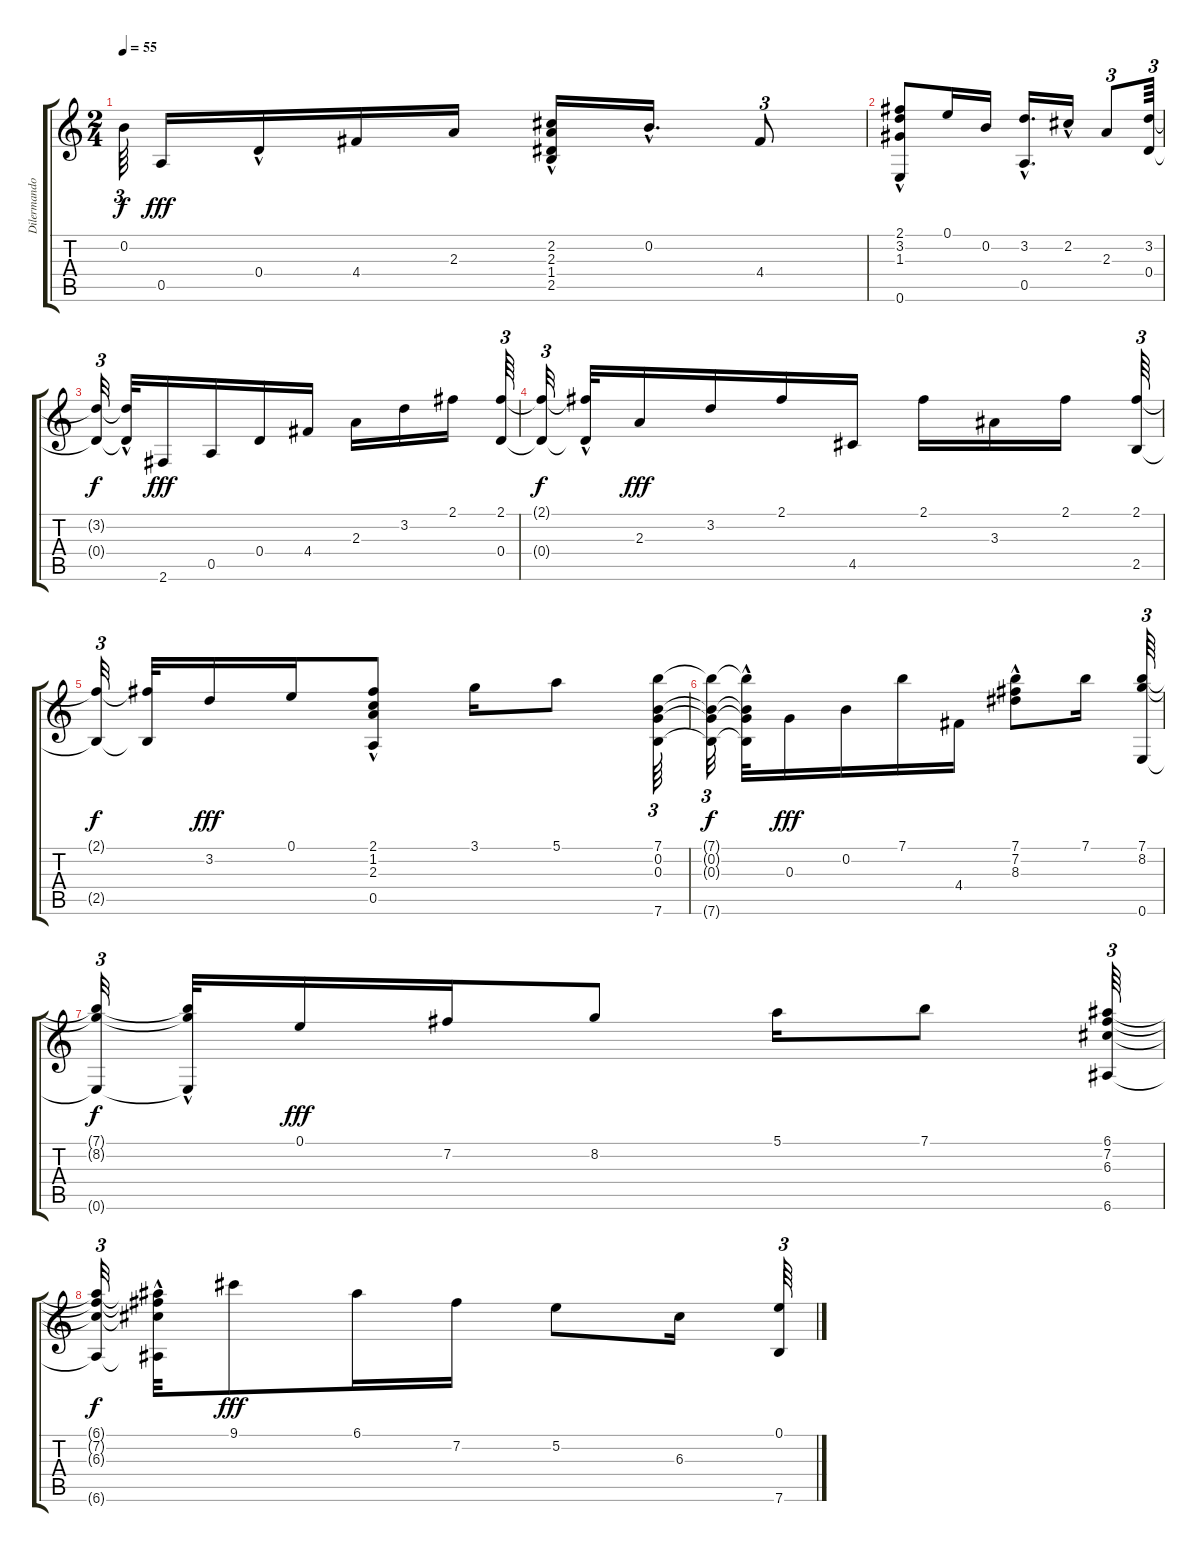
\track ("Dilermando Reis" "Dilermando") {instrument acousticguitarnylon}
\staff {score tabs}
\tuning (E4 B3 G3 D3 A2 E2) {hide}
\ts (2 4)
\tempo 55
\clef g2
\ks c
0.2{t}.64{tu (3 2) dy f} 0.5.16{dy fff} 0.4{hac}.16 4.4.16 2.3.16 (2.2{hac} 2.3 1.4 2.5).16 0.2{hac}.16{d} 4.4.8{tu (3 2)} |
(2.1 3.2{hac} 1.3 0.6).8 0.1.16 0.2.16 (3.2{hac} 0.5).16{d} 2.2{hac}.16 2.3.8{tu (3 2)} (3.2 0.4).64{tu (3 2)} |
(3.2{t} 0.4{t}).32{tu (3 2) dy f} (3.2{hac t} 0.4{t}).32 2.6.16{dy fff} 0.5.16 0.4.16 4.4.16 2.3.16 3.2.16 2.1.16 (2.1 0.4).64{tu (3 2)} |
(2.1{t} 0.4{t}).32{tu (3 2) dy f} (2.1{t} 0.4{hac t}).32 2.3.16{dy fff} 3.2.16 2.1.16 4.5.16 2.1.16 3.3.16 2.1.16 (2.1 2.5).64{tu (3 2)} |
(2.1{t} 2.5{t}).32{tu (3 2) dy f} (2.1{t} 2.5{t}).32 3.2.16{dy fff} 0.1.16 (2.1 1.2{hac} 2.3{hac} 0.5).8 3.1.16 5.1.8 (7.1 0.2 0.3 7.6).64{tu (3 2)} |
(7.1{t} 0.2{t} 0.3{t} 7.6{t}).32{tu (3 2) dy f} (7.1{t} 0.2{t} 0.3{t} 7.6{hac t}).32 0.3.16{dy fff} 0.2.16 7.1.16 4.4.16 (7.1 7.2{hac} 8.3{hac}).8 7.1.16 (7.1 8.2 0.6).64{tu (3 2)} |
(7.1{t} 8.2{t} 0.6{t}).32{tu (3 2) dy f} (7.1{t} 8.2{t} 0.6{hac t}).32 0.1.16{dy fff} 7.2.16 8.2.8 5.1.16 7.1.8 (6.1 7.2 6.3 6.6).64{tu (3 2)} |
(6.1{t} 7.2{t} 6.3{t} 6.6{t}).32{tu (3 2) dy f} (6.1{t} 7.2{hac t} 6.3{hac t} 6.6{hac t}).32 9.1.8{dy fff} 6.1.16 7.2.16 5.2.8 6.3.16 (0.1 7.6).64{tu (3 2)}
